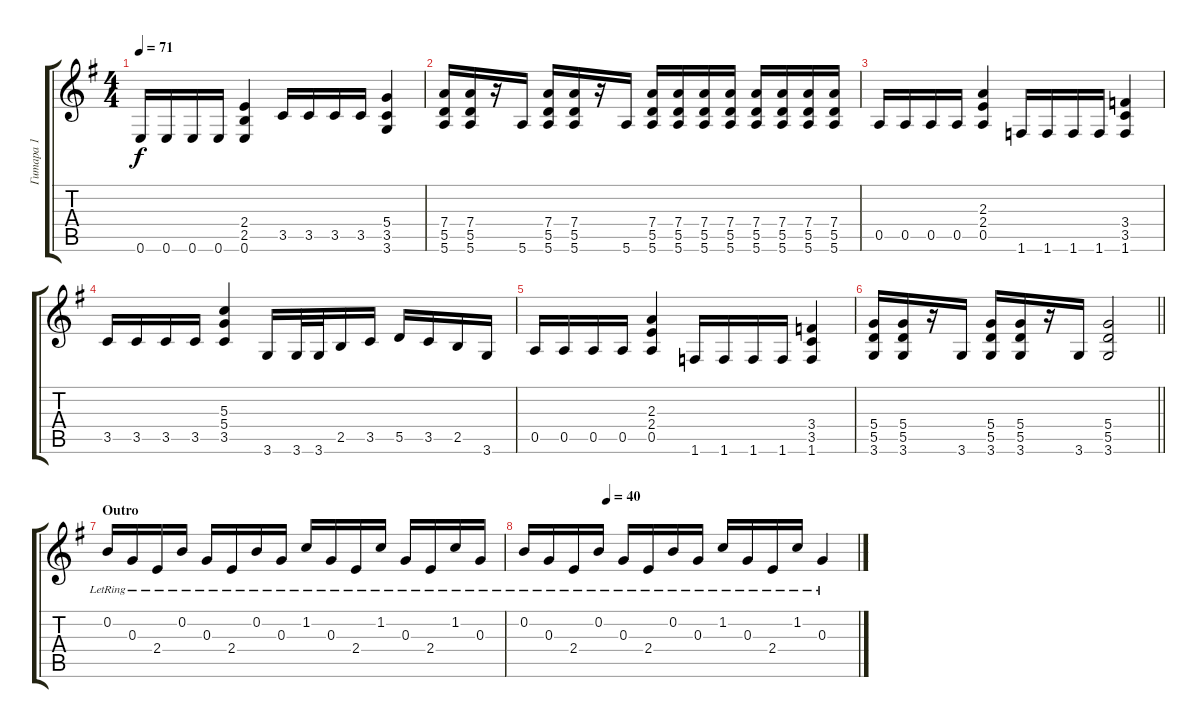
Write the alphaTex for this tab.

\track ("Гитара 1" "Гитара 1") {instrument distortionguitar}
\staff {score tabs}
\tuning (E4 B3 G3 D3 A2 E2) {hide}
\ts (4 4)
\tempo 71
\clef g2
\ks eminor
0.6.16{dy f} 0.6.16 0.6.16 0.6.16 (2.4 2.5 0.6).4 3.5.16 3.5.16 3.5.16 3.5.16 (5.4 3.5 3.6).4 |
(7.4 5.5 5.6).16 (7.4 5.5 5.6).16 r.16 5.6.16 (7.4 5.5 5.6).16 (7.4 5.5 5.6).16 r.16 5.6.16 (7.4 5.5 5.6).16 (7.4 5.5 5.6).16 (7.4 5.5 5.6).16 (7.4 5.5 5.6).16 (7.4 5.5 5.6).16 (7.4 5.5 5.6).16 (7.4 5.5 5.6).16 (7.4 5.5 5.6).16 |
0.5.16 0.5.16 0.5.16 0.5.16 (2.3 2.4 0.5).4 1.6.16 1.6.16 1.6.16 1.6.16 (3.4 3.5 1.6).4 |
3.5.16 3.5.16 3.5.16 3.5.16 (5.3 5.4 3.5).4 3.6.16 3.6.32 3.6.32 2.5.16 3.5.16 5.5.16 3.5.16 2.5.16 3.6.16 |
0.5.16 0.5.16 0.5.16 0.5.16 (2.3 2.4 0.5).4 1.6.16 1.6.16 1.6.16 1.6.16 (3.4 3.5 1.6).4 |
\barLineRight lightlight
(5.4 5.5 3.6).16 (5.4 5.5 3.6).16 r.16 3.6.16 (5.4 5.5 3.6).16 (5.4 5.5 3.6).16 r.16 3.6.16 (5.4 5.5 3.6).2 |
\section ("" "Outro")
0.2{lr}.16{volume 11 instrument electricguitarclean} 0.3{lr}.16 2.4{lr}.16 0.2{lr}.16 0.3{lr}.16 2.4{lr}.16 0.2{lr}.16 0.3{lr}.16 1.2{lr}.16 0.3{lr}.16 2.4{lr}.16 1.2{lr}.16 0.3{lr}.16 2.4{lr}.16 1.2{lr}.16 0.3{lr}.16 |
\tempo (40 0.25)
0.2{lr}.16 0.3{lr}.16 2.4{lr}.16 0.2{lr}.16 0.3{lr}.16 2.4{lr}.16 0.2{lr}.16 0.3{lr}.16 1.2{lr}.16 0.3{lr}.16 2.4{lr}.16 1.2{lr}.16 0.3{lr}.4
